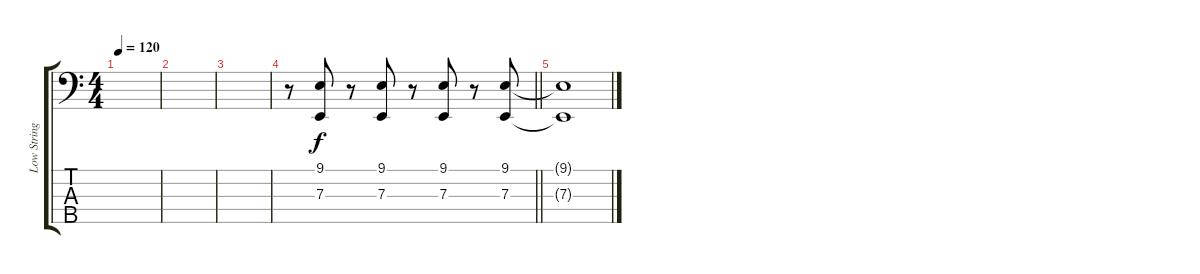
\track ("Low Strings Standard" "Low String") {instrument stringensemble1}
\staff {score tabs}
\tuning (G2 D2 A1 E1 B0) {hide}
\ts (4 4)
\tempo 120
\clef f4
\ks c
|
|
|
\barLineRight lightlight
r.8 (9.1 7.3).8 r.8 (9.1 7.3).8 r.8 (9.1 7.3).8 r.8 (9.1 7.3).8 |
(9.1{t} 7.3{t}).1
